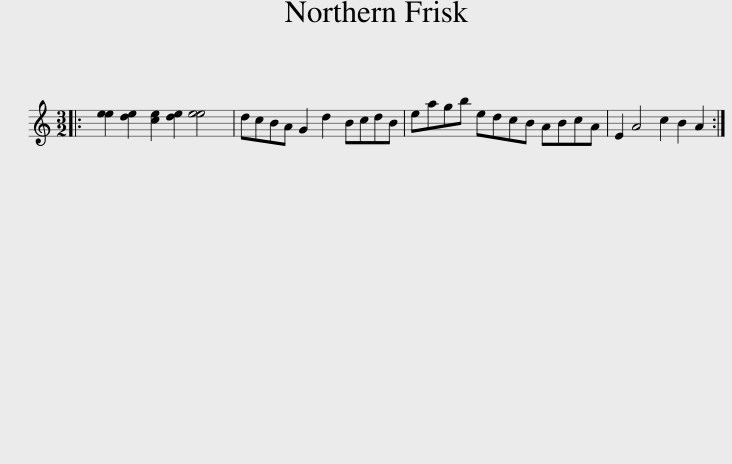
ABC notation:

X:1
L:1/8
M:3/2
I:linebreak $
K:C
V:1 treble
V:1
|: [ee]2 [de]2 [ce]2 [de]2 [ee]4 | dcBA G2 d2 BcdB | eagb edcB ABcA | E2 A4 c2 B2 A2 :| %4
